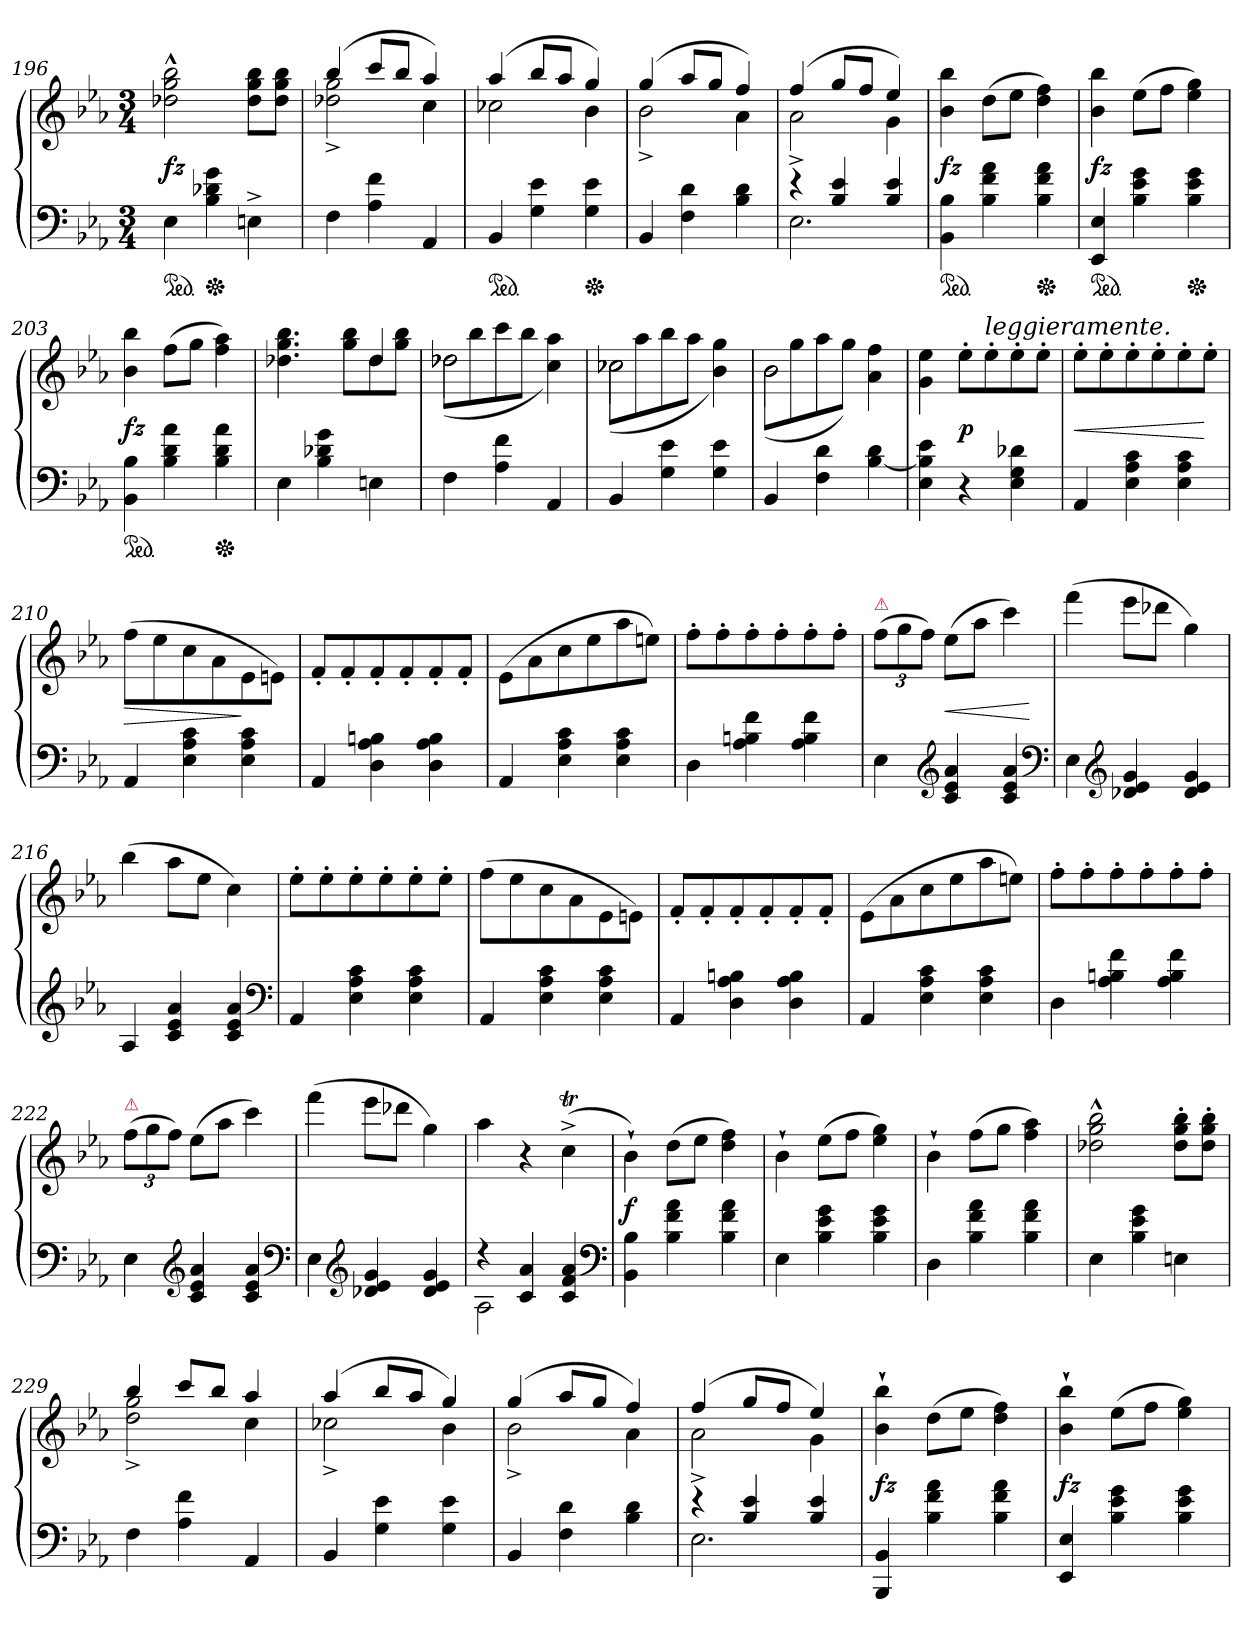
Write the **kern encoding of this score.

**kern	**kern	**dynam
*part1	*part1	*part1
*staff2	*staff1	*staff1/2
*clefF4	*clefG2	*
*k[b-e-a-]	*k[b-e-a-]	*
*M3/4	*M3/4	*
*ped	*	*
=196	=196	=196
4E-	2dd-X^^ 2gg^^ 2bb-^^	fz
*Xped	*	*
4B- 4d-X 4g	.	.
4En^	8dd- 8gg 8bb-L	.
.	8dd- 8gg 8bb-J	.
=197	=197	=197
*	*^	*
4F	(4bb-	2dd-X^ 2gg^	.
4A- 4f	8cccL	.	.
.	8bb-J	.	.
4AA-	4aa-)	4cc	.
=198	=198	=198	=198
*ped	*	*	*
4BB-	(4aa-	2cc-X	.
4G 4e-	8bb-L	.	.
.	8aa-J	.	.
*Xped	*	*	*
4G 4e-	4gg)	4b-	.
=199	=199	=199	=199
4BB-	(4gg	2b-^	.
4F 4d	8aa-L	.	.
.	8ggJ	.	.
4B- 4d	4ff)	4a-	.
=200	=200	=200	=200
*^	*	*	*
4re	2.E-	(4ff	2a-^	.
4B- 4e-	.	8ggL	.	.
.	.	8ffJ	.	.
4B- 4e-	.	4ee-)	4g	.
*v	*v	*	*	*
*	*v	*v	*
=201	=201	=201
*ped	*	*
4BB- 4B-	4b- 4bb-	fz
4B- 4f 4a-	(8ddL	.
.	8ee-J	.
*Xped	*	*
4B- 4f 4a-	4dd 4ff)	.
=202	=202	=202
*ped	*	*
4EE- 4E-	4b- 4bb-	fz
4B- 4e- 4g	(8ee-L	.
.	8ffJ	.
*Xped	*	*
4B- 4e- 4g	4ee- 4gg)	.
=203	=203	=203
*ped	*	*
4BB- 4B-	4b- 4bb-	fz
4B- 4d 4a-	(8ffL	.
.	8ggJ	.
*Xped	*	*
4B- 4d 4a-	4ff 4aa-)	.
=204	=204	=204
*	*^	*
4E-	2rbbbyy	4.dd-X 4.gg 4.bb-	.
4B- 4d-X 4g	.	.	.
.	.	8gg 8bb-L	.
4En	4dd-	8dd-	.
.	.	8gg 8bb-J	.
=205	=205	=205	=205
!	!	!LO:N:vis=2	!
4F	2dd-X\	(>8dd-X	.
.	.	8bb-	.
4A- 4f	.	8ccc	.
.	.	8bb-J	.
4AA-	4rbbbyy	4cc 4aa-)	.
=206	=206	=206	=206
!	!	!LO:N:vis=2	!
4BB-	2cc-X\	(>8cc-X	.
.	.	8aa-	.
4G 4e-	.	8bb-	.
.	.	8aa-J	.
4G 4e-	4rgggyy	4b- 4gg)	.
=207	=207	=207	=207
!	!	!LO:N:vis=2	!
4BB-	2b-\	(>8b-	.
.	.	8gg	.
4F 4d	.	8aa-	.
.	.	8ggJ)	.
[4B- 4d	4rgggyy	4a- 4ff	.
*	*v	*v	*
=208	=208	=208
4E- 4B-] 4e-	4g 4ee-	.
4r	8ee-'L	p
!	!LO:TX:a:i:t=leggieramente.	!
.	8ee-'	.
4E- 4G 4d-X	8ee-'	.
.	8ee-'J	.
=209	=209	=209
4AA-	8ee-'L	<
.	8ee-'	.
4E- 4A- 4c	8ee-'	.
.	8ee-'	.
4E- 4A- 4c	8ee-'	.
.	8ee-'J	[
=210	=210	=210
4AA-	(8ff\L	>
.	8ee-	.
4E- 4A- 4c	8cc	.
.	8a-	.
4E- 4A- 4c	8e-	]
.	8enJ)	.
=211	=211	=211
4AA-	8f'L	.
.	8f'	.
4D 4A- 4Bn	8f'	.
.	8f'	.
4D 4A- 4B	8f'	.
.	8f'J	.
=212	=212	=212
4AA-	(>8e-L	.
.	8a-	.
4E- 4A- 4c	8cc	.
.	8ee-	.
4E- 4A- 4c	8aa-	.
.	8eenJ)	.
=213	=213	=213
4D	8ff'L	.
.	8ff'	.
4A- 4Bn 4f	8ff'	.
.	8ff'	.
4A- 4B 4f	8ff'	.
.	8ff'J	.
=214	=214	=214
!	!LO:TX:a:color=crimson:t=⚠	!
4E-	(>12ffL	.
.	12gg	.
.	12ffJ)	.
*clefG2	*	*
4c 4e- 4a-	(8ee-L	<
.	8aa-J	.
4c 4e- 4a-	4ccc)	.
*clefF4	*	*
.	.	[
=215	=215	=215
4E-	(4fff	.
*clefG2	*	*
4d-X 4e- 4g	8eee-L	.
.	8ddd-XJ	.
4d- 4e- 4g	4gg)	.
=216	=216	=216
4A-	(4bb-	.
4c 4e- 4a-	8aa-L	.
.	8ee-J	.
4c 4e- 4a-	4cc)	.
*clefF4	*	*
=217	=217	=217
4AA-	8ee-'L	.
.	8ee-'	.
4E- 4A- 4c	8ee-'	.
.	8ee-'	.
4E- 4A- 4c	8ee-'	.
.	8ee-'J	.
=218	=218	=218
4AA-	(>8ff\L	.
.	8ee-	.
4E- 4A- 4c	8cc	.
.	8a-	.
4E- 4A- 4c	8e-	.
.	8enJ)	.
=219	=219	=219
4AA-	8f'L	.
.	8f'	.
4D 4A- 4Bn	8f'	.
.	8f'	.
4D 4A- 4B	8f'	.
.	8f'J	.
=220	=220	=220
4AA-	(>8e-L	.
.	8a-	.
4E- 4A- 4c	8cc	.
.	8ee-	.
4E- 4A- 4c	8aa-	.
.	8eenJ)	.
=221	=221	=221
4D	8ff'L	.
.	8ff'	.
4A- 4Bn 4f	8ff'	.
.	8ff'	.
4A- 4B 4f	8ff'	.
.	8ff'J	.
=222	=222	=222
!	!LO:TX:a:color=crimson:t=⚠	!
4E-	(>12ffL	.
.	12gg	.
.	12ffJ)	.
*clefG2	*	*
4c 4e- 4a-	(8ee-L	.
.	8aa-J	.
4c 4e- 4a-	4ccc)	.
*clefF4	*	*
=223	=223	=223
4E-	(4fff	.
*clefG2	*	*
4d-X 4e- 4g	8eee-L	.
.	8ddd-XJ	.
4d- 4e- 4g	4gg)	.
=224	=224	=224
*^	*	*
4r	2A-	4aa-	.
4c 4a-	.	4r	.
4c 4f 4a-	4ryy	(4ccT^<	.
*v	*v	*	*
*clefF4	*	*
=225	=225	=225
4BB- 4B-	4b-`)	f
4B- 4f 4a-	(8ddL	.
.	8ee-J	.
4B- 4f 4a-	4dd 4ff)	.
=226	=226	=226
4E-	4b-`	.
4B- 4e- 4g	(8ee-L	.
.	8ffJ	.
4B- 4e- 4g	4ee- 4gg)	.
=227	=227	=227
4D	4b-`	.
4B- 4f 4a-	(8ffL	.
.	8ggJ	.
4B- 4f 4a-	4ff 4aa-)	.
=228	=228	=228
4E-	2dd-X^^ 2gg^^ 2bb-^^	.
4B- 4e- 4g	.	.
4En	8dd-' 8gg' 8bb-'L	.
.	8dd-' 8gg' 8bb-'J	.
=229	=229	=229
*	*^	*
4F	4bb-	2dd^ 2gg^	.
4A- 4f	8cccL	.	.
.	8bb-J	.	.
4AA-	4aa-	4cc	.
=230	=230	=230	=230
4BB-	(4aa-	2cc-X^	.
4G 4e-	8bb-L	.	.
.	8aa-J	.	.
4G 4e-	4gg)	4b-	.
=231	=231	=231	=231
4BB-	(4gg	2b-^	.
4F 4d	8aa-L	.	.
.	8ggJ	.	.
4B- 4d	4ff)	4a-	.
=232	=232	=232	=232
*^	*	*	*
4re	2.E-	(4ff	2a-^	.
4B- 4e-	.	8ggL	.	.
.	.	8ffJ	.	.
4B- 4e-	.	4ee-)	4g	.
*v	*v	*	*	*
*	*v	*v	*
=233	=233	=233
4BBB- 4BB-	4b-` 4bb-`	fz
4B- 4f 4a-	(8ddL	.
.	8ee-J	.
4B- 4f 4a-	4dd 4ff)	.
=234	=234	=234
4EE- 4E-	4b-` 4bb-`	fz
4B- 4e- 4g	(8ee-L	.
.	8ffJ	.
4B- 4e- 4g	4ee- 4gg)	.
=	=	=
*-	*-	*-
